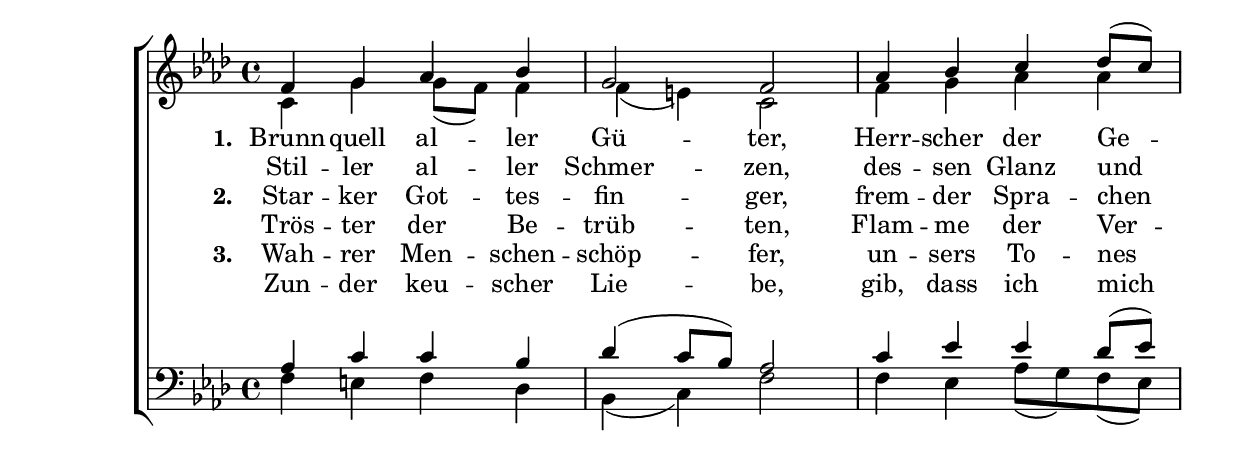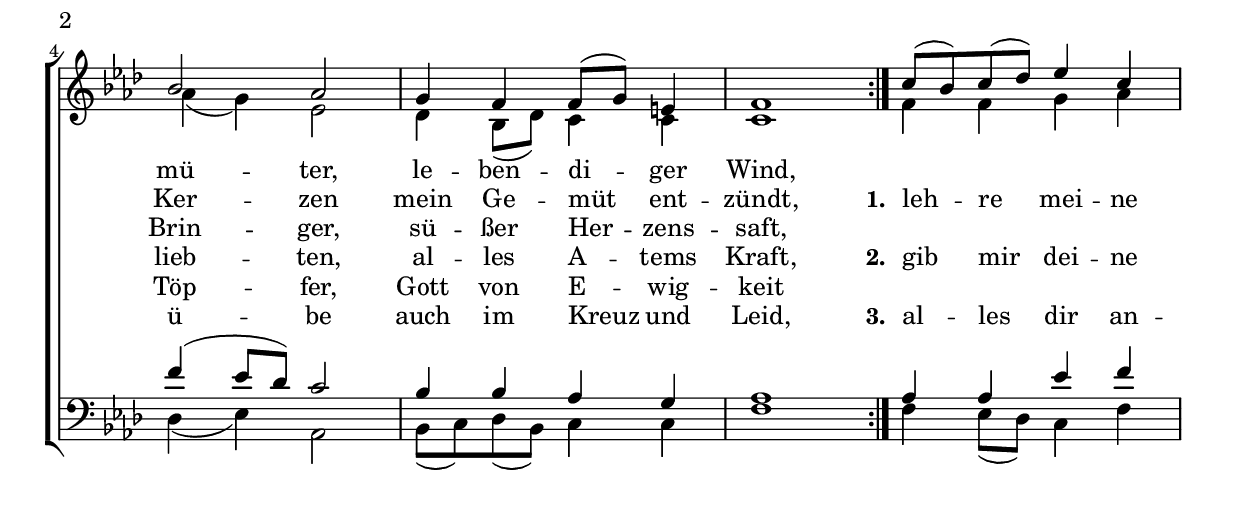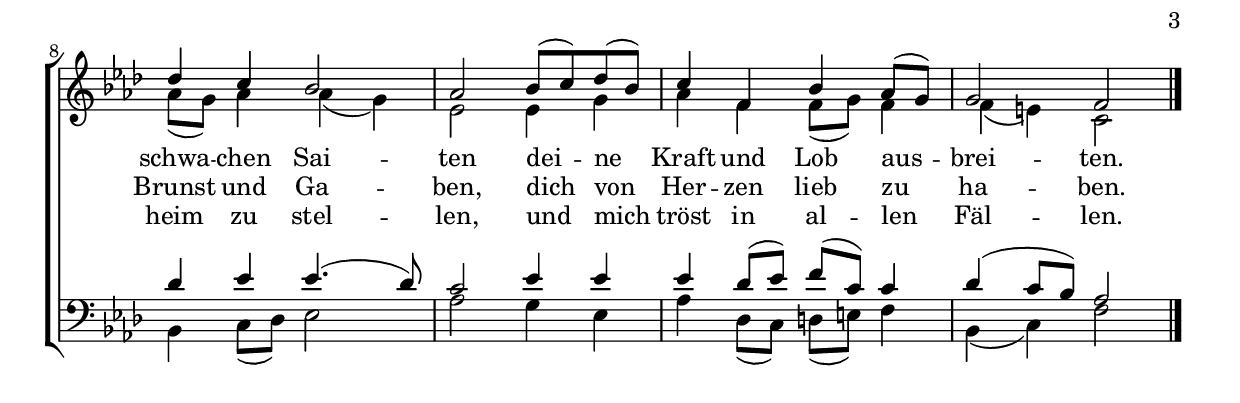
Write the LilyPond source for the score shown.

\include "deutsch.ly"

#(set! paper-alist (cons '("kindle" . (cons (* 210 mm) (* 100 mm))) paper-alist))
#(set-default-paper-size "kindle")

Praes = {
  \time 4/4
  \key f \minor
}

TenorNoten = \new Voice = "Tenor" \relative c' { \voiceOne
  \clef "G_8"
  \repeat volta 2 { as4 c c b | des( c8 b) as2 | c4 es es des8( es) | f4( es8 des) c2 | b4 b as g | as1 | }
  as4 as es' f | des es es4.( des8) | c2 es4 es | es des8( es) f( c) c4 | des( c8 b) as2 |
}

BassNoten = \new Voice = "Bass" \relative c { \voiceTwo
  \clef "bass"
  \repeat volta 2 { f4 e f des | b( c) f2 | f4 es as8( g) f( es) | des4( es) as,2 | b8( c) des( b) c4 c4 | f1 | }
  f4 es8( des) c4 f | b, c8( des) es2 | as g4 es | as des,8( c) d( e) f4 | b,( c) f2 |
}

\new ChoirStaff <<
\new Staff <<
 \new Voice = "Sopran" { \voiceOne \relative c' { \Praes
  \repeat volta 2 { f4 g as b | g2 f | as4 b c des8( c) | b2 as | g4 f f8( g) e4 | f1 | }
  c'8( b) c( des) es4 c | des c b2 | as b8( c) des( b) | c4 f, b as8( g) | g2 f | }}
 \addlyrics { \set stanza = #"1. " Brunn -- quell al -- ler Gü -- ter, Herr -- scher der Ge -- mü -- ter, le -- ben -- di -- ger Wind, }
 \addlyrics { \set stanza = #"   " Stil -- ler al -- ler Schmer -- zen, des -- sen Glanz und Ker -- zen mein Ge -- müt ent -- zündt,
  \set stanza = #"1. " leh -- re mei -- ne schwa -- chen Sai -- ten dei -- ne Kraft und Lob aus -- brei -- ten. }
 \addlyrics { \set stanza = #"2. " Star -- ker Got -- tes -- fin -- ger, frem -- der Spra -- chen Brin -- ger, sü -- ßer Her -- zens -- saft, }
 \addlyrics { \set stanza = #"   " Trös -- ter der Be -- trüb -- ten, Flam -- me der Ver -- lieb -- ten, al -- les A -- tems Kraft,
  \set stanza = #"2. " gib mir dei -- ne Brunst und Ga -- ben, dich von Her -- zen lieb zu ha -- ben. }
 \addlyrics { \set stanza = #"3. " Wah -- rer Men -- schen -- schöp -- fer, un -- sers To -- nes Töp -- fer, Gott von E -- wig -- keit }
 \addlyrics { \set stanza = #"   " Zun -- der keu -- scher Lie -- be, gib, dass ich mich ü -- be auch im Kreuz und Leid,
  \set stanza = #"3. " al -- les dir an -- heim zu stel -- len, und mich tröst in al -- len Fäl -- len. }
 \new Voice = "Alt" { \voiceTwo \relative c' { \Praes
  \repeat volta 2 { c4 g' g8( f) f4 | f( e) c2 | f4 g as as | as( g) es2 | des4 b8( des) c4 c | c1 | }
  f4 f g as | as8( g) as4 as( g) | es2 es4 g | as f f8( g) f4 | f( e) c2 \bar "|." }} >>

\new Staff << { \Praes \TenorNoten \bar "|." }
              { \Praes \BassNoten \bar "|." } >>
>>
